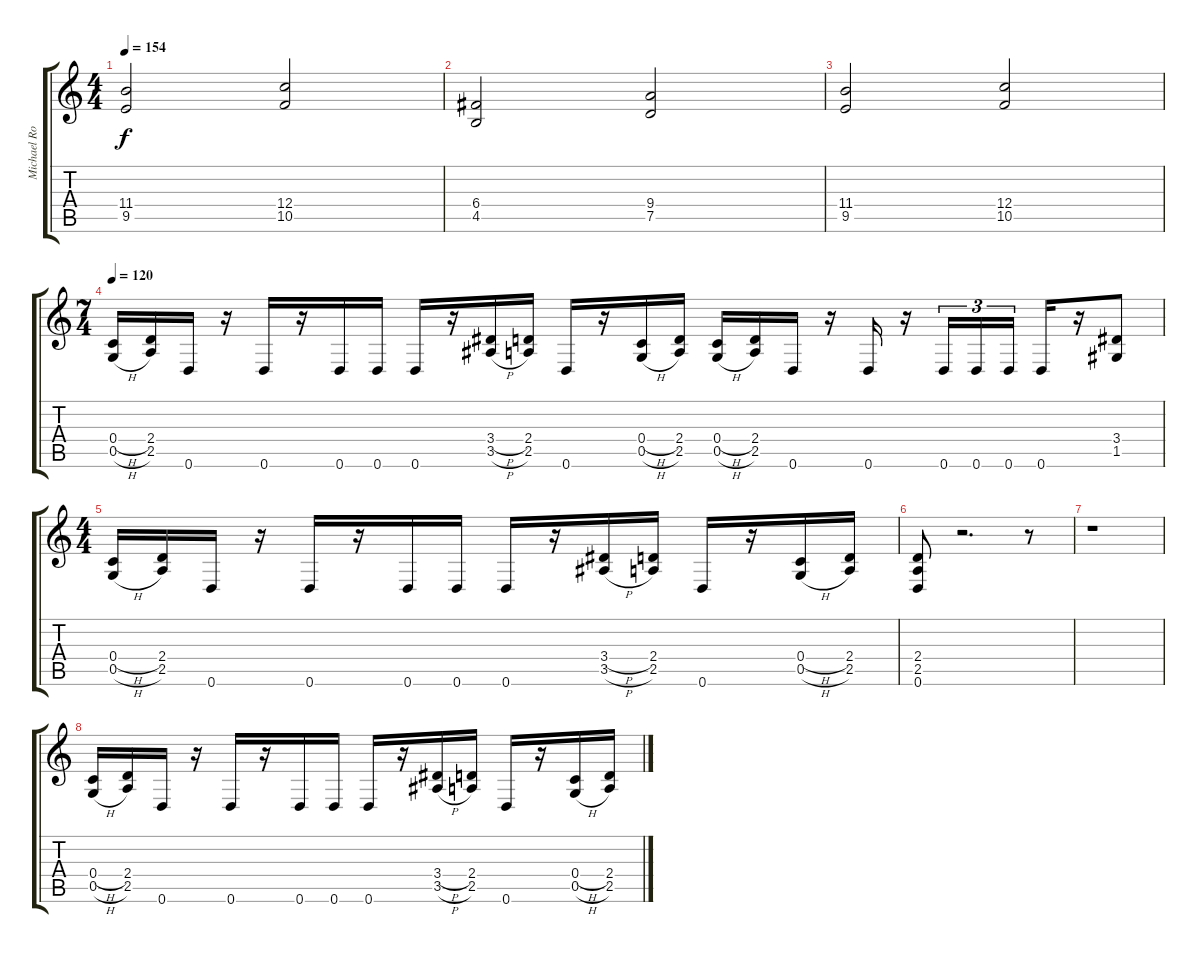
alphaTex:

\track ("Michael Romeo" "Michael Ro") {instrument distortionguitar}
\staff {score tabs}
\tuning (D4 A3 F3 C3 G2 D2) {hide}
\ts (4 4)
\tempo 154
\clef g2
\ks c
(11.4 9.5).2{dy f} (12.4 10.5).2 |
(6.4 4.5).2 (9.4 7.5).2 |
(11.4 9.5).2 (12.4 10.5).2 |
\ts (7 4)
\tempo 120
(0.4{h} 0.5{h}).16 (2.4 2.5).16 0.6.16 r.16 0.6.16 r.16 0.6.16 0.6.16 0.6.16 r.16 (3.4{h} 3.5{h}).16 (2.4 2.5).16 0.6.16 r.16 (0.4{h} 0.5{h}).16 (2.4 2.5).16 (0.4{h} 0.5{h}).16 (2.4 2.5).16 0.6.16 r.16 0.6.16 r.16 0.6.16{tu (3 2)} 0.6.16{tu (3 2)} 0.6.16{tu (3 2)} 0.6.16 r.16 (3.4 1.5).8 |
\ts (4 4)
(0.4{h} 0.5{h}).16 (2.4 2.5).16 0.6.16 r.16 0.6.16 r.16 0.6.16 0.6.16 0.6.16 r.16 (3.4{h} 3.5{h}).16 (2.4 2.5).16 0.6.16 r.16 (0.4{h} 0.5{h}).16 (2.4 2.5).16 |
(2.4 2.5 0.6).8 r.2{d} r.8 |
r.1 |
(0.4{h} 0.5{h}).16 (2.4 2.5).16 0.6.16 r.16 0.6.16 r.16 0.6.16 0.6.16 0.6.16 r.16 (3.4{h} 3.5{h}).16 (2.4 2.5).16 0.6.16 r.16 (0.4{h} 0.5{h}).16 (2.4 2.5).16
